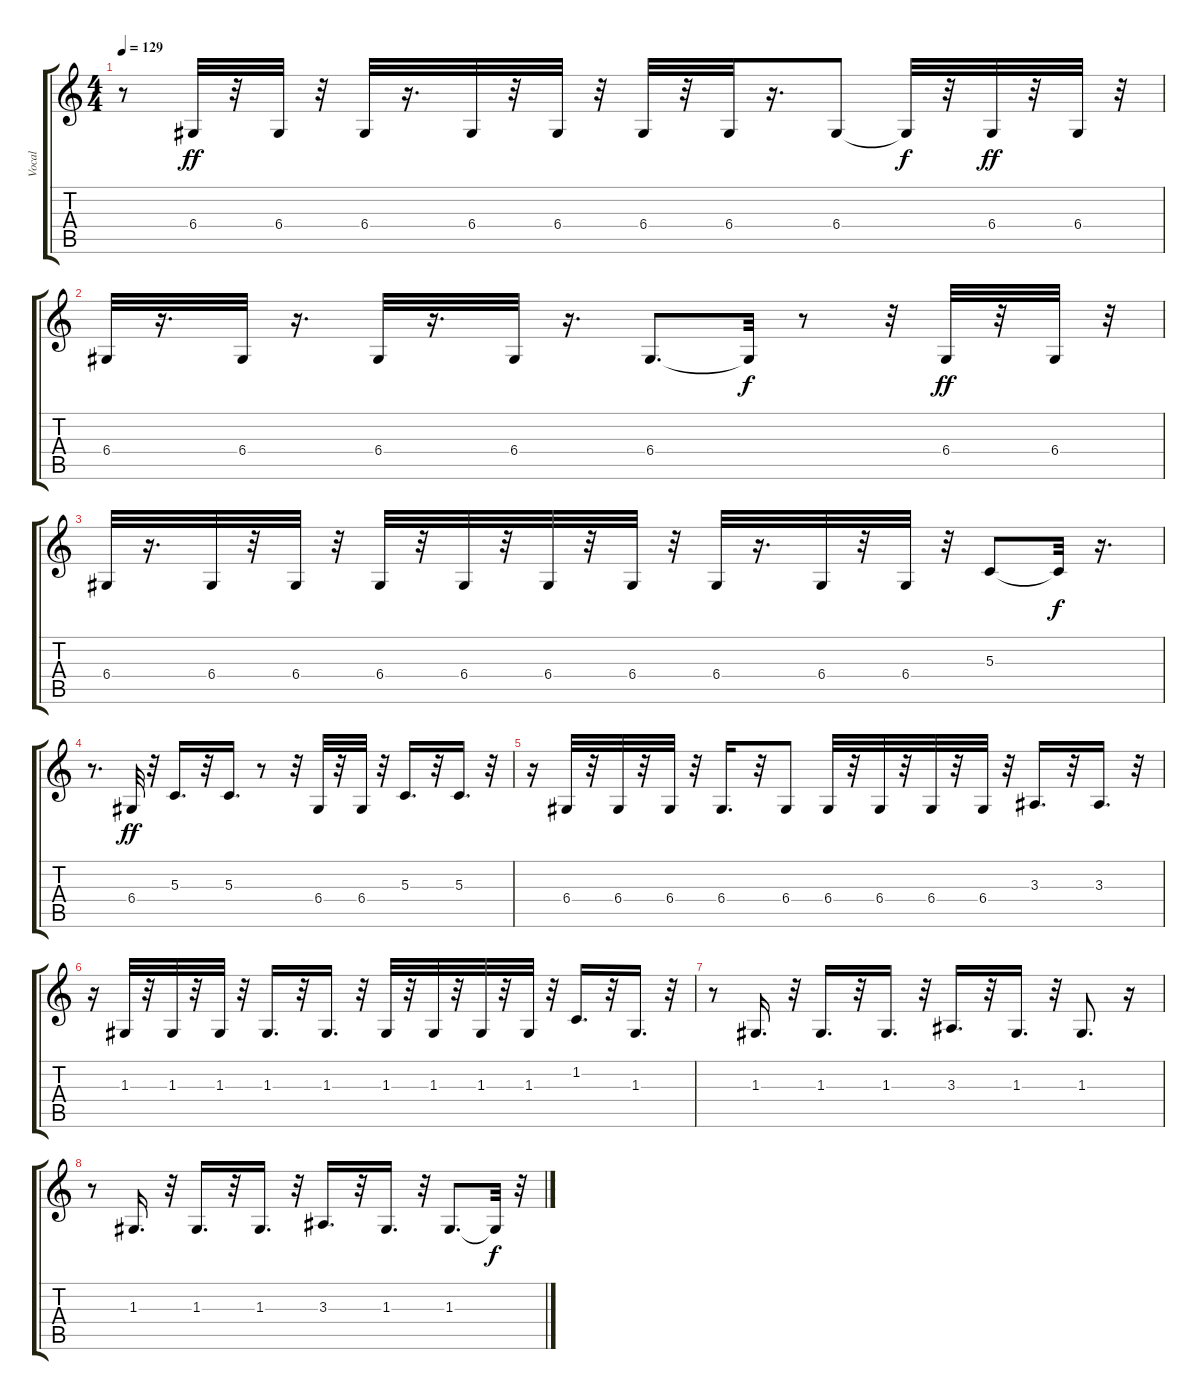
\track ("Vocal     " "Vocal     ") {instrument trombone}
\staff {score tabs}
\tuning (E4 B3 G3 D3 A2 E2) {hide}
\ts (4 4)
\tempo 129
\clef g2
\ks c
r.8{dy ff} 6.4.32 r.32 6.4.32 r.32 6.4.32 r.16{d} 6.4.32 r.32 6.4.32 r.32 6.4.32 r.32 6.4.32 r.16{d} 6.4.8 6.4{t}.32{dy f} r.32 6.4.32{dy ff} r.32 6.4.32 r.32 |
6.4.32 r.16{d} 6.4.32 r.16{d} 6.4.32 r.16{d} 6.4.32 r.16{d} 6.4.8{d} 6.4{t}.32{dy f} r.8 r.32 6.4.32{dy ff} r.32 6.4.32 r.32 |
6.4.32 r.16{d} 6.4.32 r.32 6.4.32 r.32 6.4.32 r.32 6.4.32 r.32 6.4.32 r.32 6.4.32 r.32 6.4.32 r.16{d} 6.4.32 r.32 6.4.32 r.32 5.3.8 5.3{t}.32{dy f} r.16{d} |
r.8{d} 6.4.32{dy ff} r.32 5.3.16{d} r.32 5.3.16{d} r.8 r.32 6.4.32 r.32 6.4.32 r.32 5.3.16{d} r.32 5.3.16{d} r.32 |
r.16 6.4.32 r.32 6.4.32 r.32 6.4.32 r.32 6.4.16{d} r.32 6.4.8 6.4.32 r.32 6.4.32 r.32 6.4.32 r.32 6.4.32 r.32 3.3.16{d} r.32 3.3.16{d} r.32 |
r.16 1.3.32 r.32 1.3.32 r.32 1.3.32 r.32 1.3.16{d} r.32 1.3.16{d} r.32 1.3.32 r.32 1.3.32 r.32 1.3.32 r.32 1.3.32 r.32 1.2.16{d} r.32 1.3.16{d} r.32 |
r.8 1.3.16{d} r.32 1.3.16{d} r.32 1.3.16{d} r.32 3.3.16{d} r.32 1.3.16{d} r.32 1.3.8{d} r.16 |
r.8 1.3.16{d} r.32 1.3.16{d} r.32 1.3.16{d} r.32 3.3.16{d} r.32 1.3.16{d} r.32 1.3.8{d} 1.3{t}.32{dy f} r.32
